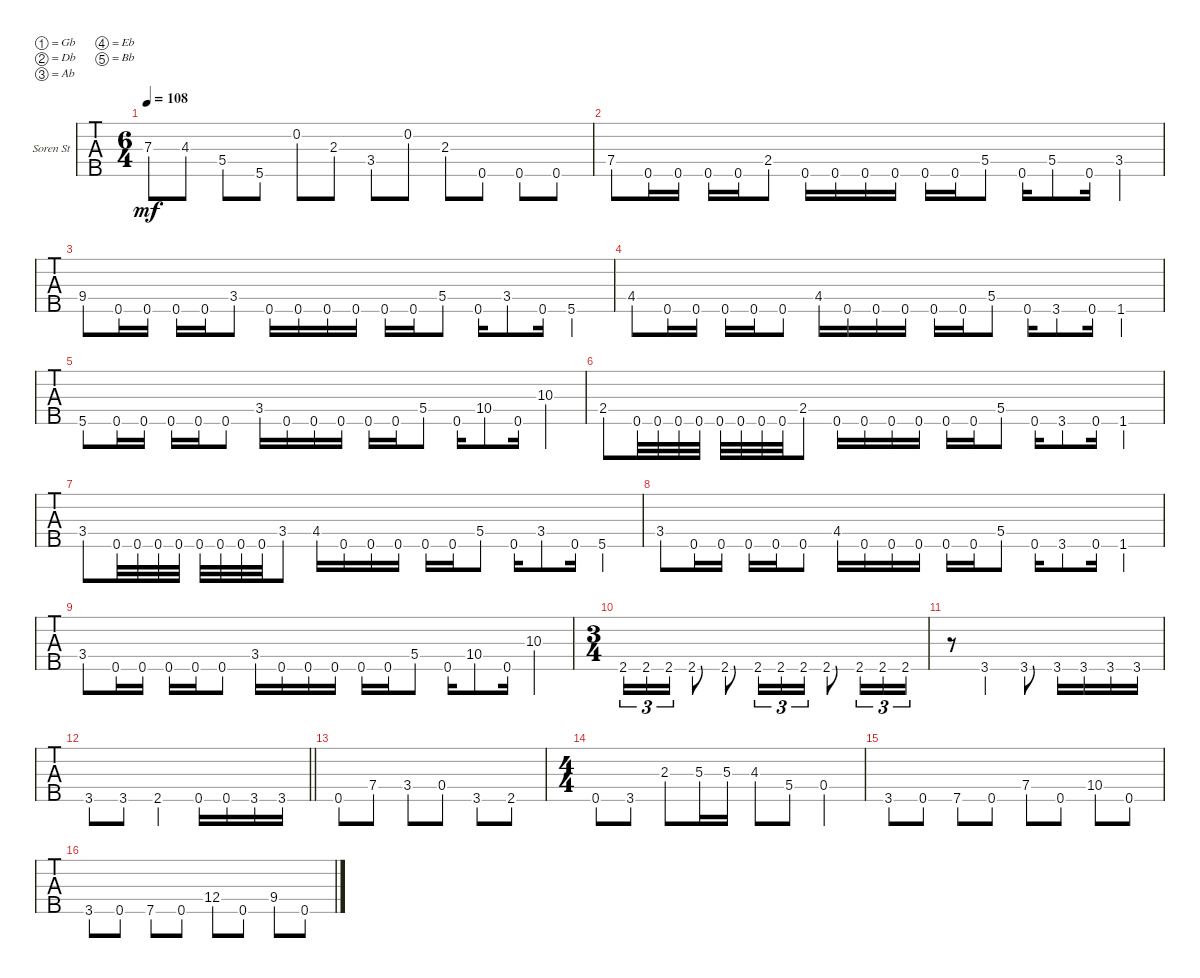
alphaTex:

\defaultSystemsLayout 4
\bracketExtendMode groupsimilarinstruments
\firstSystemTrackNameOrientation horizontal
\otherSystemsTrackNameOrientation horizontal
\track ("Lord Chid-Lee Philosipher" "Soren St") {instrument electricbassfinger}
\staff {tabs}
\tuning (Gb2 Db2 Ab1 Eb1 Bb0)
\ts (6 4)
\tempo 108
\clef f4
\scale
0.333333
\ks c
7.3.8{dy mf} 4.3.8 5.4.8 5.5.8 0.2.8 2.3.8 3.4.8 0.2.8 2.3.8 0.5.8 0.5.8 0.5.8 |
\scale
0.333333 7.4.8 0.5{st}.16 0.5{st}.16 0.5{st}.16 0.5{st}.16 2.4.8 0.5.16 0.5.16 0.5.16 0.5.16 0.5.16 0.5{st}.16 5.4.8 0.5{st}.16 5.4.8 0.5{st}.16 3.4.4 |
\scale
0.333333 9.4.8 0.5{st}.16 0.5{st}.16 0.5{st}.16 0.5{st}.16 3.4.8 0.5.16 0.5.16 0.5.16 0.5.16 0.5.16 0.5{st}.16 5.4.8 0.5{st}.16 3.4.8 0.5{st}.16 5.5.4 |
\scale
0.333333 4.4.8 0.5{st}.16 0.5{st}.16 0.5{st}.16 0.5{st}.16 0.5.8 4.4.16 0.5.16 0.5.16 0.5.16 0.5.16 0.5.16 5.4.8 0.5{st}.16 3.5.8 0.5.16 1.5.4 |
\scale
0.333333 5.5.8 0.5.16 0.5.16 0.5.16 0.5.16 0.5.8 3.4.16 0.5.16 0.5.16 0.5.16 0.5.16 0.5{st}.16 5.4.8 0.5{st}.16 10.4.8 0.5.16 10.3.4 |
\scale
0.333333 2.4.8 0.5{st}.32 0.5{st}.32 0.5{st}.32 0.5{st}.32 0.5{st}.32 0.5{st}.32 0.5{st}.32 0.5{st}.32 2.4.8 0.5.16 0.5.16 0.5.16 0.5.16 0.5.16 0.5.16 5.4.8 0.5{st}.16 3.5.8 0.5.16 1.5.4 |
\scale
0.333333 3.4.8 0.5.32 0.5.32 0.5.32 0.5.32 0.5.32 0.5.32 0.5.32 0.5.32 3.4.8 4.4.16 0.5.16 0.5.16 0.5.16 0.5.16 0.5.16 5.4.8 0.5{st}.16 3.4.8 0.5{st}.16 5.5.4 |
\scale
0.333333 3.4.8 0.5{st}.16 0.5{st}.16 0.5{st}.16 0.5{st}.16 0.5.8 4.4.16 0.5.16 0.5.16 0.5.16 0.5.16 0.5.16 5.4.8 0.5{st}.16 3.5.8 0.5.16 1.5.4 |
\scale
0.333333 3.4.8 0.5.16 0.5.16 0.5.16 0.5.16 0.5.8 3.4.16 0.5.16 0.5.16 0.5.16 0.5.16 0.5{st}.16 5.4.8 0.5{st}.16 10.4.8 0.5.16 10.3.4 |
\ts (3 4)
\scale
0.333333 2.5.16{tu (3 2)} 2.5.16{tu (3 2)} 2.5.16{tu (3 2)} 2.5.8 2.5.8 2.5.16{tu (3 2)} 2.5.16{tu (3 2)} 2.5.16{tu (3 2)} 2.5.8 2.5.16{tu (3 2)} 2.5.16{tu (3 2)} 2.5.16{tu (3 2)} |
r.8 3.5.4 3.5.8 3.5.16 3.5.16 3.5.16 3.5.16 |
\scale
0.333333
\barLineRight lightlight
3.5.8 3.5.8 2.5.4 0.5.16 0.5.16 3.5.16 3.5.16 |
0.5.8 7.4.8 3.4.8 0.4.8 3.5.8 2.5.8 |
\ts (4 4)
\scale
0.333333 0.5.8 3.5.8 2.3.8 5.3.16 5.3.16 4.3.8 5.4.8 0.4.4 |
3.5.8 0.5.8 7.5.8 0.5.8 7.4.8 0.5.8 10.4.8 0.5.8 |
3.5.8 0.5.8 7.5.8 0.5.8 12.4.8 0.5.8 9.4.8 0.5.8
